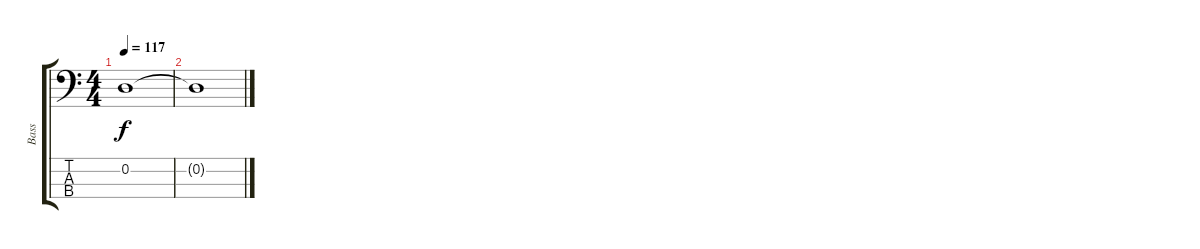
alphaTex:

\track ("Bass" "Bass") {instrument electricbasspick}
\staff {score tabs}
\tuning (G2 D2 A1 E1) {hide}
\ts (4 4)
\tempo 117
\clef f4
\ks c
0.2{t}.1{dy f} |
0.2{t}.1
